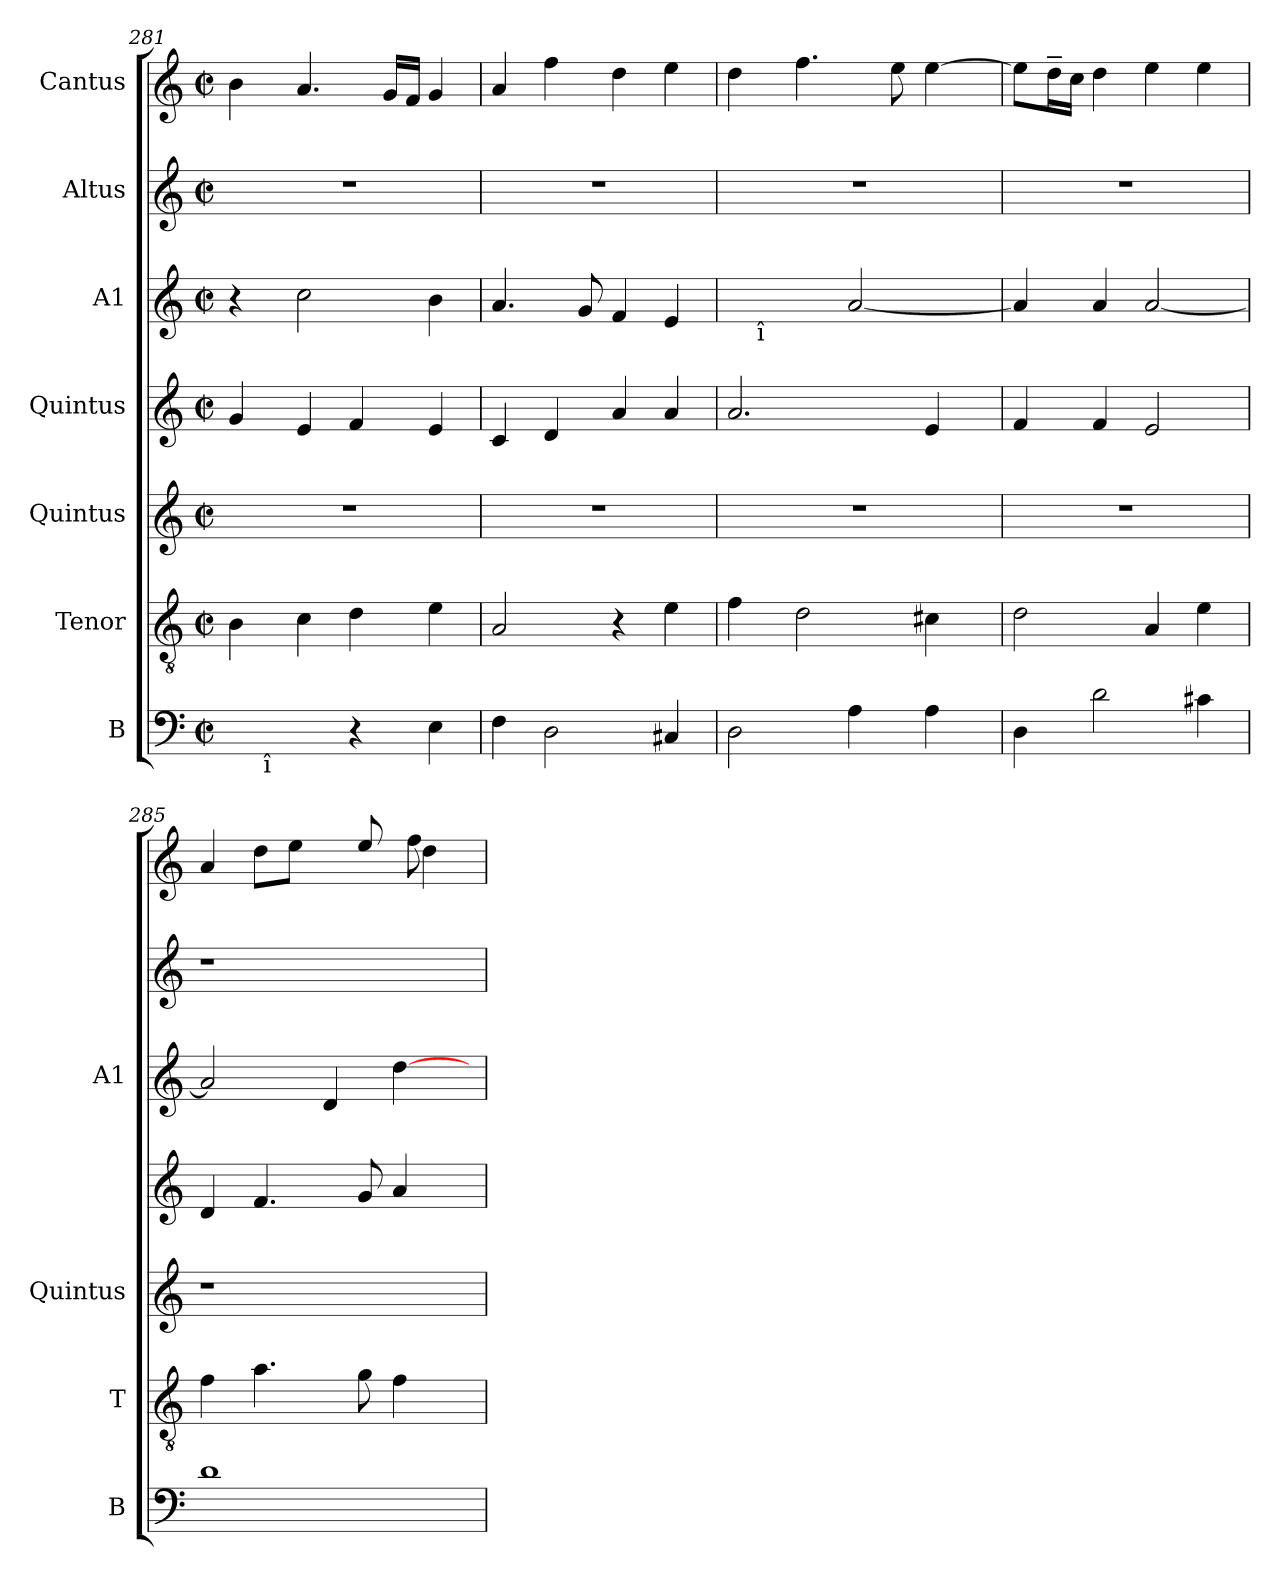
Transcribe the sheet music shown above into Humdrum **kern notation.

**kern	**kern	**kern	**kern	**kern	**kern	**kern
*part7	*part6	*part5	*part4	*part3	*part2	*part1
*staff7	*staff6	*staff5	*staff4	*staff3	*staff2	*staff1
*I"B	*I"Tenor	*I"Quintus	*I"Quintus	*I"A1	*I"Altus	*I"Cantus
*I'B	*I'T	*I'Quintus	*	*I'A1	*	*
*clefF4	*clefGv2	*clefG2	*clefG2	*clefG2	*clefG2	*clefG2
*k[]	*k[]	*k[]	*k[]	*k[]	*k[]	*k[]
*C:	*C:	*C:	*C:	*C:	*C:	*C:
*M2/2	*M2/2	*M2/2	*M2/2	*M2/2	*M2/2	*M2/2
*met(c|)	*met(c|)	*met(c|)	*met(c|)	*met(c|)	*met(c|)	*met(c|)
=281	=281	=281	=281	=281	=281	=281
*^	*	*	*	*	*	*
2ryy	8ryy	4B\	1r	4g/	4r	1r	4b\
!	!LO:TX:b:t=î	!	!	!	!	!	!
.	2..ryy	.	.	.	.	.	.
.	.	4c\	.	4e/	2cc\	.	4.a/
4r	.	4d\	.	4f/	.	.	.
.	.	.	.	.	.	.	16g/LL
.	.	.	.	.	.	.	16f/JJ
4E\	.	4e\	.	4e/	4b\	.	4g/
*v	*v	*	*	*	*	*	*
!!LO:LB:g=z
=282	=282	=282	=282	=282	=282	=282
4F\	2A/	1r	4c/	4.a/	1r	4a/
2D\	.	.	4d/	.	.	4ff\
.	.	.	.	8g/	.	.
.	4r	.	4a/	4f/	.	4dd\
4C#X/	4e\	.	4a/	4e/	.	4ee\
=283	=283	=283	=283	=283	=283	=283
*	*	*	*	*^	*	*
2D\	4f\	1r	2.a/	2ryy	16.ryy	1r	4dd\
!	!	!	!	!	!LO:TX:b:t=î	!	!
.	.	.	.	.	2ryy	.	.
.	2d\	.	.	.	.	.	4.ff\
4A\	.	.	.	[<2a/	.	.	.
.	.	.	.	.	4ryy	.	.
.	.	.	.	.	.	.	8ee\
4A\	4c#X\	.	4e/	.	.	.	[>4ee\
.	.	.	.	.	8ryy	.	.
.	.	.	.	.	32ryy	.	.
*	*	*	*	*v	*v	*	*
=284	=284	=284	=284	=284	=284	=284
4D\	2d\	1r	4f/	4a/]	1r	8ee\L]
.	.	.	.	.	.	16dd~>\L
.	.	.	.	.	.	16cc\JJ
2d\	.	.	4f/	4a/	.	4dd\
.	4A/	.	2e/	[<2a/	.	4ee\
4c#X\	4e\	.	.	.	.	4ee\
=285	=285	=285	=285	=285	=285	=285
*	*	*	*	*	*	*^
1d	4f\	1r	4d/	2a/]	1r	4a/	2ryy
.	4.a\	.	4.f/	.	.	8dd\L	.
.	.	.	.	.	.	8ee\J	.
.	.	.	.	4d/	.	4ryy	8ryy
.	8g\	.	8g/	.	.	.	8ee/
.	4f\	.	4a/	[>4dd\	.	32ryy	32ryy
.	.	.	.	.	.	8ff\	4dd\
.	.	.	.	.	.	8ryy	.
32ryy	32ryy	32ryy	32ryy	32ryy	32ryy	.	.
*	*	*	*	*	*	*v	*v
=	=	=	=	=	=	=
*-	*-	*-	*-	*-	*-	*-
